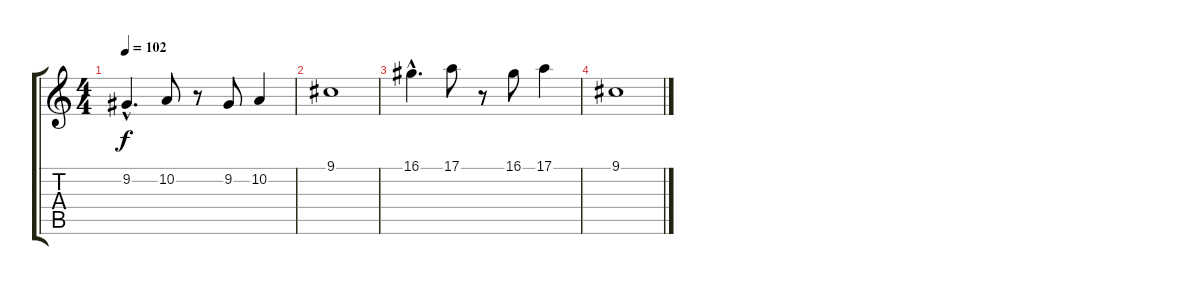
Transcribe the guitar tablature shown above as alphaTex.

\track "" {instrument rockorgan}
\staff {score tabs}
\tuning (E4 B3 G3 D3 A2 E2) {hide}
\ts (4 4)
\tempo 102
\clef g2
\ks c
9.2{hac}.4{d dy f} 10.2.8 r.8 9.2.8 10.2.4 |
9.1.1 |
16.1{hac}.4{d} 17.1.8 r.8 16.1.8 17.1.4 |
9.1.1
